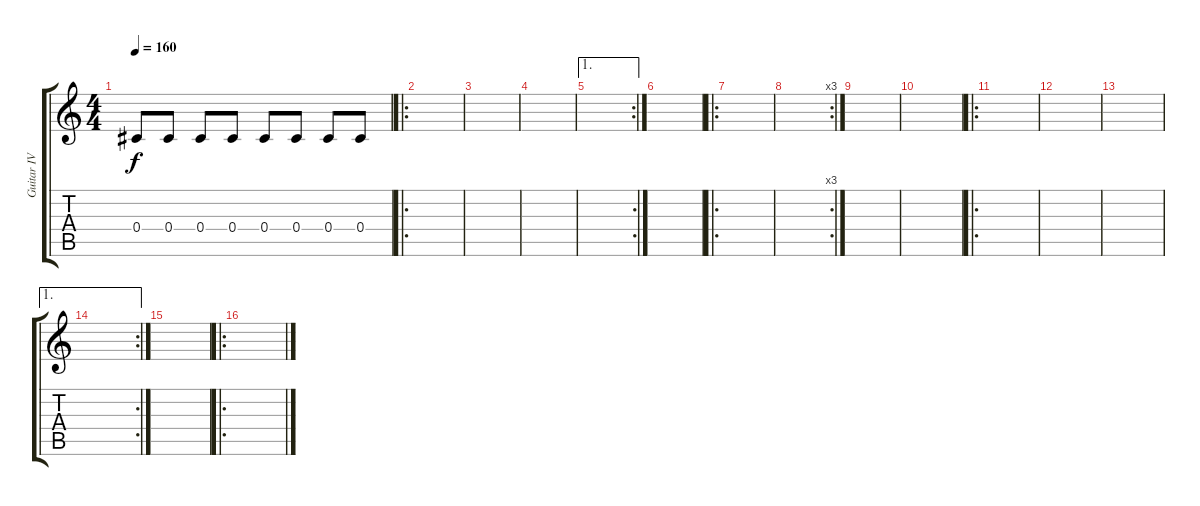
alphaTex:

\track ("Guitar IV" "Guitar IV") {instrument electricguitarclean}
\staff {score tabs}
\tuning (Eb4 Bb3 Gb3 Db3 Ab2 Db2) {hide}
\ts (4 4)
\tempo 160
\clef g2
\ks c
0.4.8{dy f} 0.4.8 0.4.8 0.4.8 0.4.8 0.4.8 0.4.8 0.4.8 |
\ro
|
|
|
\ae 1
\rc 2
|
|
\ro
|
\rc 3
|
|
|
\ro
|
|
|
\ae 1
\rc 2
|
|
\ro
